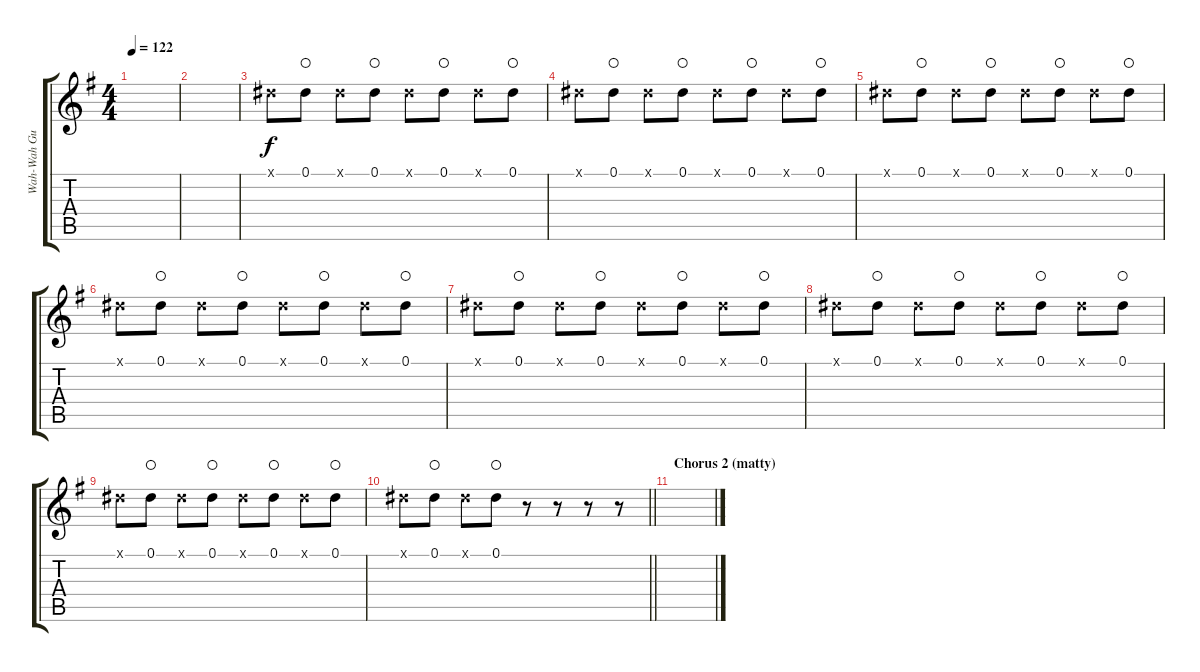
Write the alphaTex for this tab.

\track ("Wah-Wah Guitar" "Wah-Wah Gu") {instrument distortionguitar}
\staff {score tabs}
\tuning (Eb4 Bb3 Gb3 Db3 Ab2 Eb2) {hide}
\ts (4 4)
\tempo 122
\clef g2
\ks eminor
|
|
0.1{x}.8 0.1.8{waho} 0.1{x}.8 0.1.8{waho} 0.1{x}.8 0.1.8{waho} 0.1{x}.8 0.1.8{waho} |
0.1{x}.8 0.1.8{waho} 0.1{x}.8 0.1.8{waho} 0.1{x}.8 0.1.8{waho} 0.1{x}.8 0.1.8{waho} |
0.1{x}.8 0.1.8{waho} 0.1{x}.8 0.1.8{waho} 0.1{x}.8 0.1.8{waho} 0.1{x}.8 0.1.8{waho} |
0.1{x}.8 0.1.8{waho} 0.1{x}.8 0.1.8{waho} 0.1{x}.8 0.1.8{waho} 0.1{x}.8 0.1.8{waho} |
0.1{x}.8 0.1.8{waho} 0.1{x}.8 0.1.8{waho} 0.1{x}.8 0.1.8{waho} 0.1{x}.8 0.1.8{waho} |
0.1{x}.8 0.1.8{waho} 0.1{x}.8 0.1.8{waho} 0.1{x}.8 0.1.8{waho} 0.1{x}.8 0.1.8{waho} |
0.1{x}.8 0.1.8{waho} 0.1{x}.8 0.1.8{waho} 0.1{x}.8 0.1.8{waho} 0.1{x}.8 0.1.8{waho} |
\barLineRight lightlight
0.1{x}.8 0.1.8{waho} 0.1{x}.8 0.1.8{waho} r.8 r.8 r.8 r.8 |
\section ("" "Chorus 2 (matty)")
